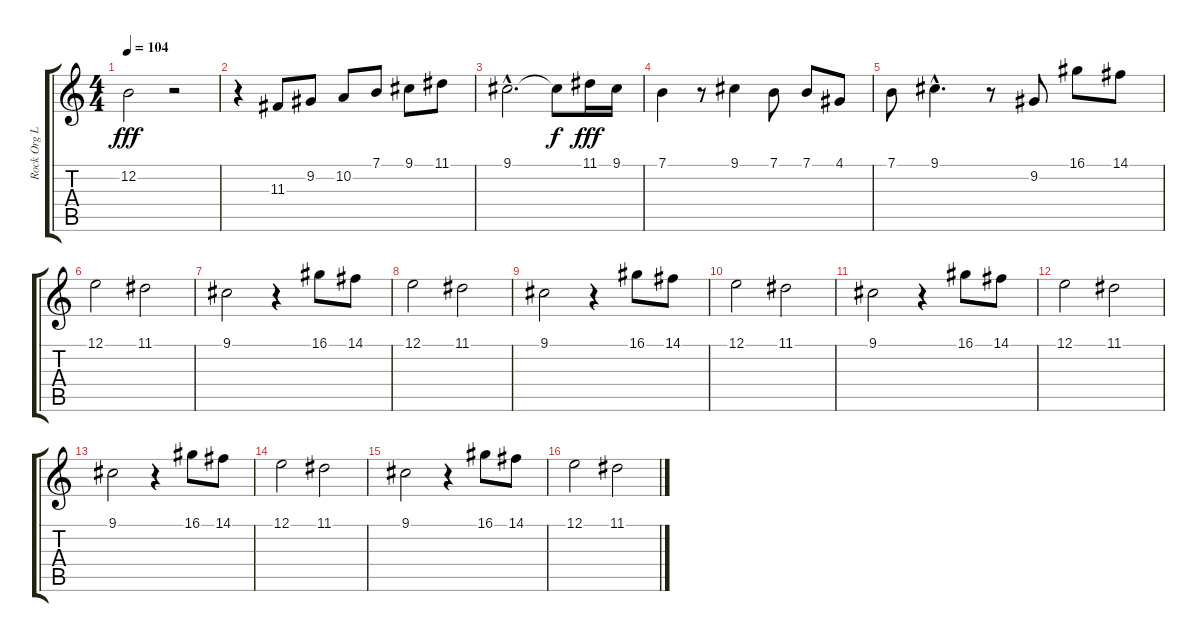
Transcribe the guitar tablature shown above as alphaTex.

\track ("Rock Org Lead" "Rock Org L") {instrument rockorgan}
\staff {score tabs}
\tuning (E4 B3 G3 D3 A2 E2) {hide}
\ts (4 4)
\tempo 104
\clef g2
\ks c
12.2.2{dy fff} r.2 |
r.4 11.3.8 9.2.8 10.2.8 7.1.8 9.1.8 11.1.8 |
9.1{hac}.2{d} 9.1{t}.8{dy f} 11.1.16{dy fff} 9.1.16 |
7.1.4 r.8 9.1.4 7.1.8 7.1.8 4.1.8 |
7.1.8 9.1{hac}.4{d} r.8 9.2.8 16.1.8 14.1.8 |
12.1.2 11.1.2 |
9.1.2 r.4 16.1.8 14.1.8 |
12.1.2 11.1.2 |
9.1.2 r.4 16.1.8 14.1.8 |
12.1.2 11.1.2 |
9.1.2 r.4 16.1.8 14.1.8 |
12.1.2{volume 12} 11.1.2{volume 12} |
9.1.2{volume 11} r.4 16.1.8{volume 11} 14.1.8{volume 10} |
12.1.2{volume 10} 11.1.2{volume 10} |
9.1.2{volume 9} r.4 16.1.8{volume 8} 14.1.8{volume 8} |
12.1.2{volume 8} 11.1.2{volume 8}
